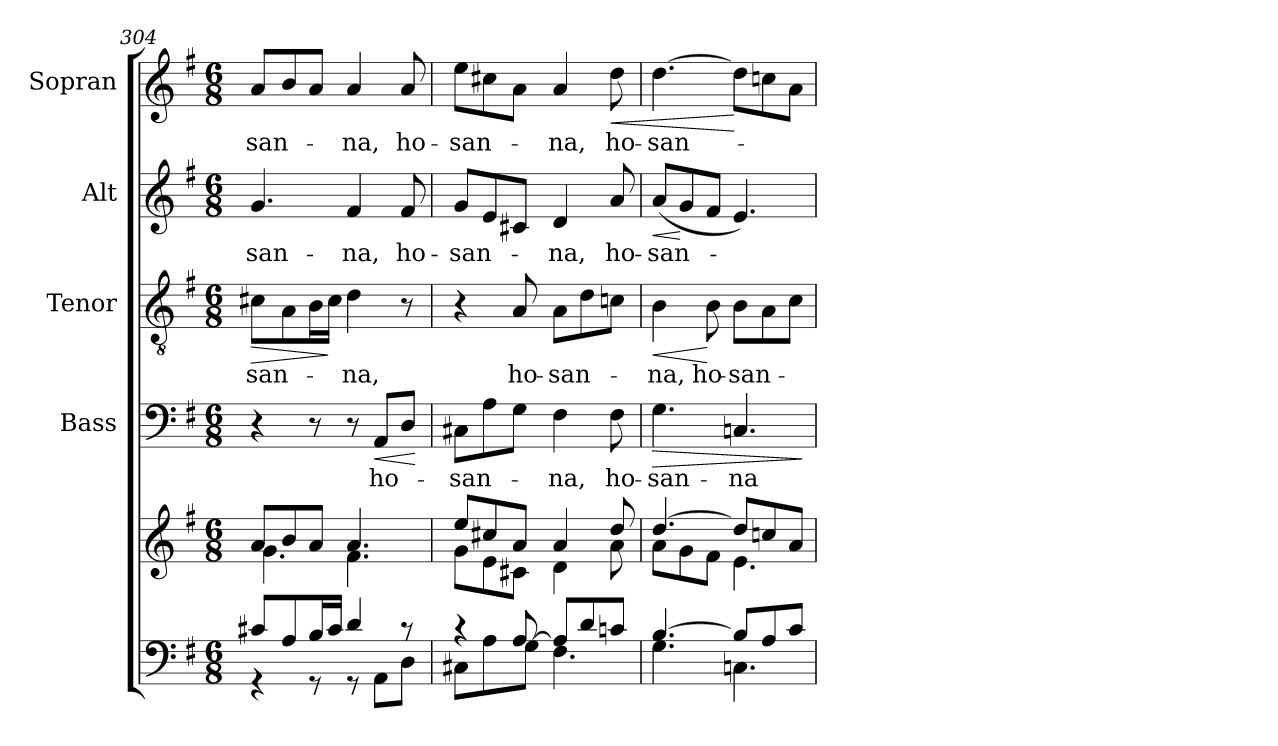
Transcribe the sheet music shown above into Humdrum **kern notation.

**kern	**kern	**kern	**text	**dynam	**kern	**text	**dynam	**kern	**text	**dynam	**kern	**text	**dynam
*part5	*part5	*part4	*part4	*part4	*part3	*part3	*part3	*part2	*part2	*part2	*part1	*part1	*part1
*staff6	*staff5	*staff4	*staff4	*staff4	*staff3	*staff3	*staff3	*staff2	*staff2	*staff2	*staff1	*staff1	*staff1
*	*	*I"Bass	*	*	*I"Tenor	*	*	*I"Alt	*	*	*I"Sopran	*	*
*	*	*I'B.	*	*	*I'T.	*	*	*I'A.	*	*	*I'S.	*	*
*clefF4	*clefG2	*clefF4	*	*	*clefGv2	*	*	*clefG2	*	*	*clefG2	*	*
*k[f#]	*k[f#]	*k[f#]	*	*	*k[f#]	*	*	*k[f#]	*	*	*k[f#]	*	*
*G:	*G:	*G:	*	*	*G:	*	*	*G:	*	*	*G:	*	*
*M6/8	*M6/8	*M6/8	*	*	*M6/8	*	*	*M6/8	*	*	*M6/8	*	*
=304	=304	=304	=304	=304	=304	=304	=304	=304	=304	=304	=304	=304	=304
*^	*^	*	*	*	*	*	*	*	*	*	*	*	*
!	!	!	!	!	!	!	!	!LO:LY:b	!LO:HP:b	!	!LO:LY:b	!	!	!LO:LY:b	!
8c#X/L	4r	8a/L	4.g\	4r	.	.	8c#X\L	-san-	>	4.g/	-san-	.	8a/L	-san-	.
8A/	.	8b/	.	.	.	.	8A\	.	.	.	.	.	8b/	.	.
16B/L	8r	8a/J	.	8r	.	.	16B\L	.	.	.	.	.	8a/J	.	.
16c#/JJ	.	.	.	.	.	.	16c#\JJ	.	]	.	.	.	.	.	.
!	!	!	!	!	!	!	!	!LO:LY:b	!	!	!LO:LY:b	!	!	!LO:LY:b	!
4d/	8r	4.a/	4.f#\	8r	.	.	4d\	-na,	.	4f#/	-na,	.	4a/	-na,	.
!	!	!	!	!	!LO:LY:b	!LO:HP:b	!	!	!	!	!	!	!	!	!
.	8AA\L	.	.	8AA/L	ho-	<	.	.	.	.	.	.	.	.	.
!	!	!	!	!	!	!	!	!	!	!	!LO:LY:b	!	!	!LO:LY:b	!
8rc	8D\J	.	.	8D/J	.	.	8r	.	.	8f#/	ho-	.	8a/	ho-	.
*v	*v	*	*	*	*	*	*	*	*	*	*	*	*	*	*
*	*v	*v	*	*	*	*	*	*	*	*	*	*	*	*
.	.	.	.	[	.	.	.	.	.	.	.	.	.
!!LO:LB:g=z
=305	=305	=305	=305	=305	=305	=305	=305	=305	=305	=305	=305	=305	=305
*^	*^	*	*	*	*	*	*	*	*	*	*	*	*
!	!	!	!	!	!LO:LY:b	!	!	!	!	!	!LO:LY:b	!	!	!LO:LY:b	!
4rc	8C#X\L	8ee/L	8g\L	8C#X\L	-san-	.	4r	.	.	8g/L	-san-	.	8ee\L	-san-	.
.	8A\	8cc#X/	8e\	8A\	.	.	.	.	.	8e/	.	.	8cc#X\	.	.
!	!	!	!	!	!	!	!	!LO:LY:b	!	!	!	!	!	!	!
[>8A/	8G\J	8a/J	8c#X\J	8G\J	.	.	8A/	ho-	.	8c#X/J	.	.	8a\J	.	.
!	!	!	!	!	!LO:LY:b	!	!	!LO:LY:b	!	!	!LO:LY:b	!	!	!LO:LY:b	!
8A/L]	4.F#\	4a/	4d\	4F#\	-na,	.	8A\L	-san-	.	4d/	-na,	.	4a/	-na,	.
8d/	.	.	.	.	.	.	8d\	.	.	.	.	.	.	.	.
!	!	!	!	!	!LO:LY:b	!	!	!	!	!	!LO:LY:b	!	!	!LO:LY:b	!LO:HP:b
8cn/J	.	8dd/	8a\	8F#\	ho-	.	8cn\J	.	.	8a/	ho-	.	8dd\	ho-	<
=306	=306	=306	=306	=306	=306	=306	=306	=306	=306	=306	=306	=306	=306	=306	=306
!	!	!	!	!	!LO:LY:b	!LO:HP:b	!	!LO:LY:b	!LO:HP:b	!	!LO:LY:b	!LO:HP:b	!	!LO:LY:b	!
[>4.B/	4.G\	[>4.dd/	8a\L	4.G\	-san-	>	4B\	-na,	<	(<8a/L	-san-	<	[4.dd\	-san-	.
.	.	.	8g\	.	.	.	.	.	.	8g/	.	[	.	.	.
!	!	!	!	!	!	!	!	!LO:LY:b	!	!	!	!	!	!	!
.	.	.	8f#\J	.	.	.	8B\	ho-	[	8f#/J	.	.	.	.	.
!	!	!	!	!	!LO:LY:b	!	!	!LO:LY:b	!	!	!	!	!	!	!
8B/L]	4.Cn\	8dd/L]	4.e\	4.Cn/	-na	.	8B\L	-san-	.	4.e/)	.	.	8dd\L]	.	[
8A/	.	8ccn/	.	.	.	.	8A\	.	.	.	.	.	8ccn\	.	.
8c/J	.	8a/J	.	.	.	.	8c\J	.	.	.	.	.	8a\J	.	.
*v	*v	*	*	*	*	*	*	*	*	*	*	*	*	*	*
*	*v	*v	*	*	*	*	*	*	*	*	*	*	*	*
.	.	.	.	]	.	.	.	.	.	.	.	.	.
=	=	=	=	=	=	=	=	=	=	=	=	=	=
*-	*-	*-	*-	*-	*-	*-	*-	*-	*-	*-	*-	*-	*-
